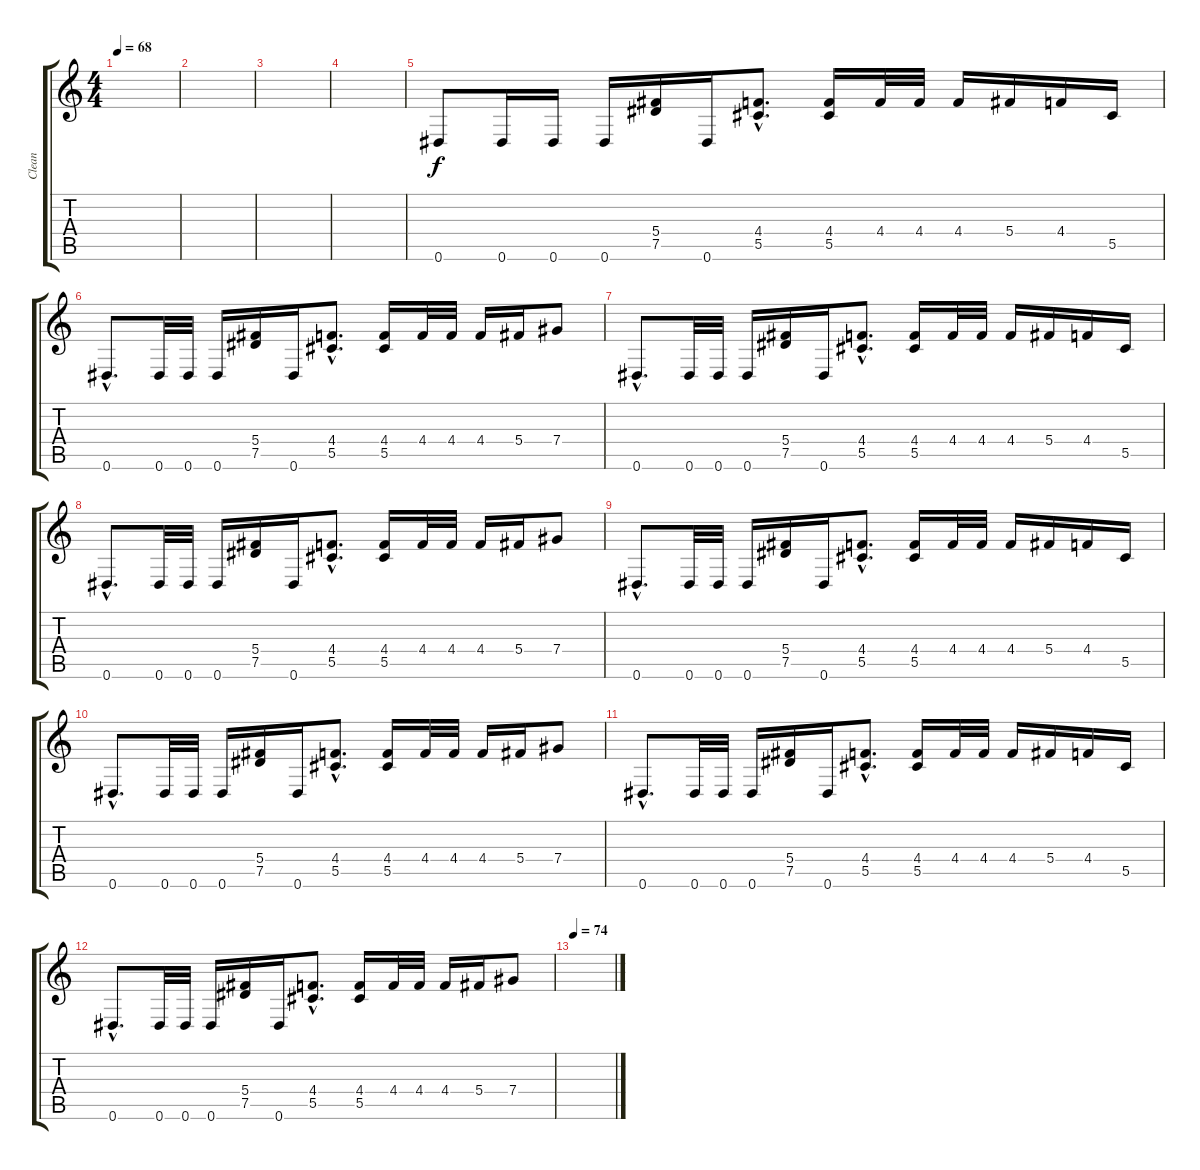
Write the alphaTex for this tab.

\track ("Clean" "Clean") {instrument electricguitarclean}
\staff {score tabs}
\tuning (Eb4 Bb3 Gb3 Db3 Ab2 Eb2) {hide}
\ts (4 4)
\tempo 68
\clef g2
\ks c
|
|
|
|
0.6.8 0.6.16 0.6.16 0.6.16 (5.4 7.5).16 0.6.16 (4.4{hac} 5.5{hac}).8{d} (4.4 5.5).16 4.4.32 4.4.32 4.4.16 5.4.16 4.4.16 5.5.16 |
0.6{hac}.8{d} 0.6.32 0.6.32 0.6.16 (5.4 7.5).16 0.6.16 (4.4{hac} 5.5{hac}).8{d} (4.4 5.5).16 4.4.32 4.4.32 4.4.16 5.4.16 7.4.8 |
0.6{hac}.8{d} 0.6.32 0.6.32 0.6.16 (5.4 7.5).16 0.6.16 (4.4{hac} 5.5{hac}).8{d} (4.4 5.5).16 4.4.32 4.4.32 4.4.16 5.4.16 4.4.16 5.5.16 |
0.6{hac}.8{d} 0.6.32 0.6.32 0.6.16 (5.4 7.5).16 0.6.16 (4.4{hac} 5.5{hac}).8{d} (4.4 5.5).16 4.4.32 4.4.32 4.4.16 5.4.16 7.4.8 |
0.6{hac}.8{d} 0.6.32 0.6.32 0.6.16 (5.4 7.5).16 0.6.16 (4.4{hac} 5.5{hac}).8{d} (4.4 5.5).16 4.4.32 4.4.32 4.4.16 5.4.16 4.4.16 5.5.16 |
0.6{hac}.8{d} 0.6.32 0.6.32 0.6.16 (5.4 7.5).16 0.6.16 (4.4{hac} 5.5{hac}).8{d} (4.4 5.5).16 4.4.32 4.4.32 4.4.16 5.4.16 7.4.8 |
0.6{hac}.8{d} 0.6.32 0.6.32 0.6.16 (5.4 7.5).16 0.6.16 (4.4{hac} 5.5{hac}).8{d} (4.4 5.5).16 4.4.32 4.4.32 4.4.16 5.4.16 4.4.16 5.5.16 |
0.6{hac}.8{d} 0.6.32 0.6.32 0.6.16 (5.4 7.5).16 0.6.16 (4.4{hac} 5.5{hac}).8{d} (4.4 5.5).16 4.4.32 4.4.32 4.4.16 5.4.16 7.4.8 |
\tempo 74
